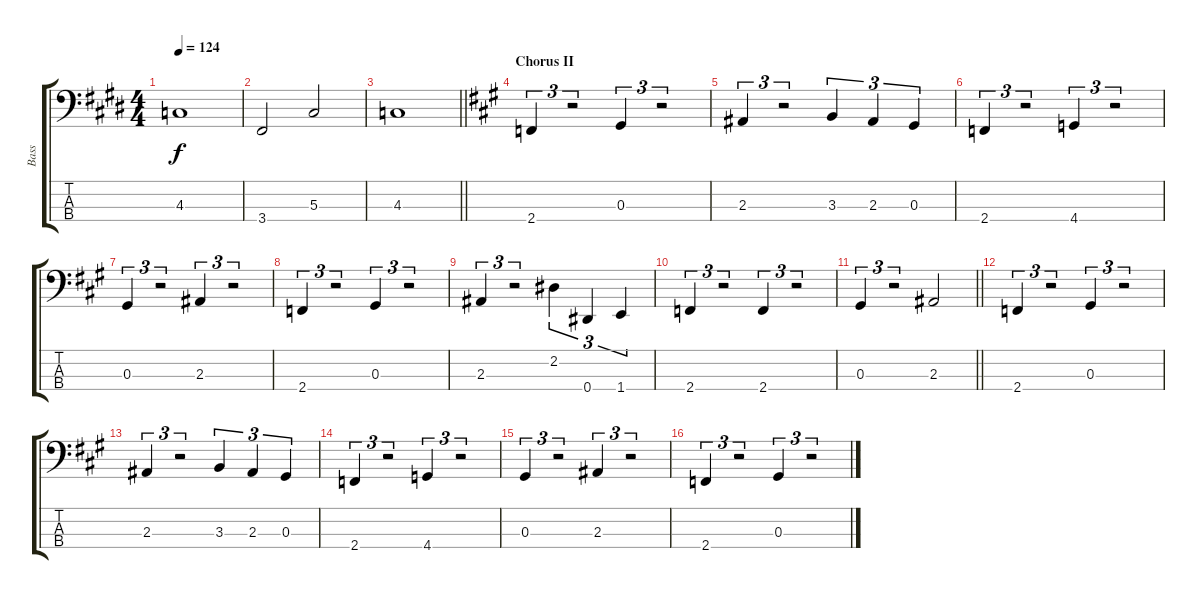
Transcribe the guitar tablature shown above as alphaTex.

\track ("Bass" "Bass") {instrument electricbassfinger}
\staff {score tabs}
\tuning (Gb2 Db2 Ab1 Eb1) {hide}
\ts (4 4)
\tempo 124
\clef f4
\ks e
4.3.1{dy f} |
3.4.2 5.3.2 |
\barLineRight lightlight
4.3.1 |
\section ("" "Chorus II")
\ks a
2.4.4{tu (3 2)} r.2{tu (3 2)} 0.3.4{tu (3 2)} r.2{tu (3 2)} |
2.3.4{tu (3 2)} r.2{tu (3 2)} 3.3.4{tu (3 2)} 2.3.4{tu (3 2)} 0.3.4{tu (3 2)} |
2.4.4{tu (3 2)} r.2{tu (3 2)} 4.4.4{tu (3 2)} r.2{tu (3 2)} |
0.3.4{tu (3 2)} r.2{tu (3 2)} 2.3.4{tu (3 2)} r.2{tu (3 2)} |
2.4.4{tu (3 2)} r.2{tu (3 2)} 0.3.4{tu (3 2)} r.2{tu (3 2)} |
2.3.4{tu (3 2)} r.2{tu (3 2)} 2.2.4{tu (3 2)} 0.4.4{tu (3 2)} 1.4.4{tu (3 2)} |
2.4.4{tu (3 2)} r.2{tu (3 2)} 2.4.4{tu (3 2)} r.2{tu (3 2)} |
\barLineRight lightlight
0.3.4{tu (3 2)} r.2{tu (3 2)} 2.3.2 |
2.4.4{tu (3 2)} r.2{tu (3 2)} 0.3.4{tu (3 2)} r.2{tu (3 2)} |
2.3.4{tu (3 2)} r.2{tu (3 2)} 3.3.4{tu (3 2)} 2.3.4{tu (3 2)} 0.3.4{tu (3 2)} |
2.4.4{tu (3 2)} r.2{tu (3 2)} 4.4.4{tu (3 2)} r.2{tu (3 2)} |
0.3.4{tu (3 2)} r.2{tu (3 2)} 2.3.4{tu (3 2)} r.2{tu (3 2)} |
2.4.4{tu (3 2)} r.2{tu (3 2)} 0.3.4{tu (3 2)} r.2{tu (3 2)}
